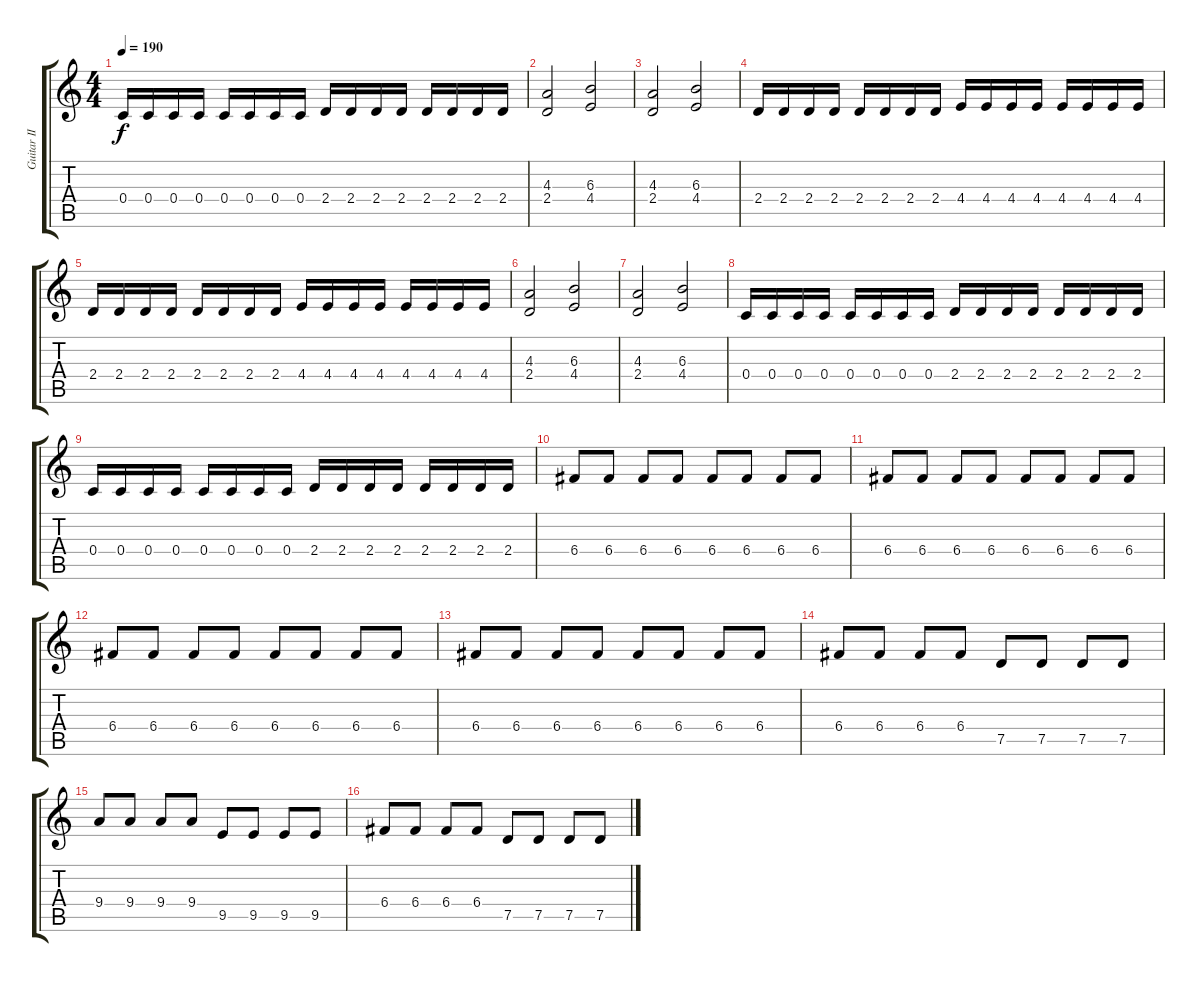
\track ("Guitar II" "Guitar II") {instrument distortionguitar}
\staff {score tabs}
\tuning (D4 A3 F3 C3 G2 D2) {hide}
\ts (4 4)
\tempo 190
\clef g2
\ks c
0.4.16{dy f} 0.4.16 0.4.16 0.4.16 0.4.16 0.4.16 0.4.16 0.4.16 2.4.16 2.4.16 2.4.16 2.4.16 2.4.16 2.4.16 2.4.16 2.4.16 |
(4.3 2.4).2 (6.3 4.4).2 |
(4.3 2.4).2 (6.3 4.4).2 |
2.4.16 2.4.16 2.4.16 2.4.16 2.4.16 2.4.16 2.4.16 2.4.16 4.4.16 4.4.16 4.4.16 4.4.16 4.4.16 4.4.16 4.4.16 4.4.16 |
2.4.16 2.4.16 2.4.16 2.4.16 2.4.16 2.4.16 2.4.16 2.4.16 4.4.16 4.4.16 4.4.16 4.4.16 4.4.16 4.4.16 4.4.16 4.4.16 |
(4.3 2.4).2 (6.3 4.4).2 |
(4.3 2.4).2 (6.3 4.4).2 |
0.4.16 0.4.16 0.4.16 0.4.16 0.4.16 0.4.16 0.4.16 0.4.16 2.4.16 2.4.16 2.4.16 2.4.16 2.4.16 2.4.16 2.4.16 2.4.16 |
0.4.16 0.4.16 0.4.16 0.4.16 0.4.16 0.4.16 0.4.16 0.4.16 2.4.16 2.4.16 2.4.16 2.4.16 2.4.16 2.4.16 2.4.16 2.4.16 |
6.4.8 6.4.8 6.4.8 6.4.8 6.4.8 6.4.8 6.4.8 6.4.8 |
6.4.8 6.4.8 6.4.8 6.4.8 6.4.8 6.4.8 6.4.8 6.4.8 |
6.4.8 6.4.8 6.4.8 6.4.8 6.4.8 6.4.8 6.4.8 6.4.8 |
6.4.8 6.4.8 6.4.8 6.4.8 6.4.8 6.4.8 6.4.8 6.4.8 |
6.4.8 6.4.8 6.4.8 6.4.8 7.5.8 7.5.8 7.5.8 7.5.8 |
9.4.8 9.4.8 9.4.8 9.4.8 9.5.8 9.5.8 9.5.8 9.5.8 |
6.4.8 6.4.8 6.4.8 6.4.8 7.5.8 7.5.8 7.5.8 7.5.8
